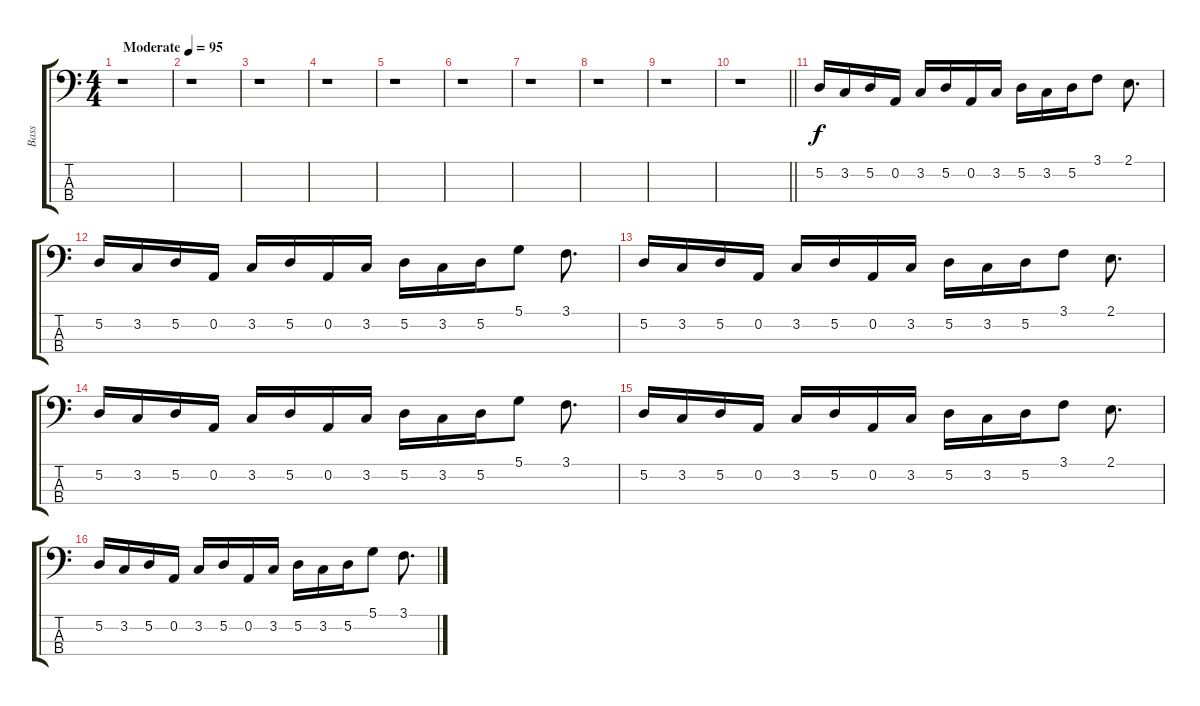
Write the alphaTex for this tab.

\track ("Bass" "Bass") {instrument electricbassfinger}
\staff {score tabs}
\tuning (D2 A1 E1 B0) {hide}
\ts (4 4)
\tempo (95 "Moderate")
\clef f4
\ks c
r.1{dy f instrument electricbassfinger} |
r.1 |
r.1 |
r.1 |
r.1 |
r.1 |
r.1 |
r.1 |
r.1 |
\barLineRight lightlight
r.1 |
5.2.16 3.2.16 5.2.16 0.2.16 3.2.16 5.2.16 0.2.16 3.2.16 5.2.16 3.2.16 5.2.16 3.1.8 2.1.8{d} |
5.2.16 3.2.16 5.2.16 0.2.16 3.2.16 5.2.16 0.2.16 3.2.16 5.2.16 3.2.16 5.2.16 5.1.8 3.1.8{d} |
5.2.16 3.2.16 5.2.16 0.2.16 3.2.16 5.2.16 0.2.16 3.2.16 5.2.16 3.2.16 5.2.16 3.1.8 2.1.8{d} |
5.2.16 3.2.16 5.2.16 0.2.16 3.2.16 5.2.16 0.2.16 3.2.16 5.2.16 3.2.16 5.2.16 5.1.8 3.1.8{d} |
5.2.16 3.2.16 5.2.16 0.2.16 3.2.16 5.2.16 0.2.16 3.2.16 5.2.16 3.2.16 5.2.16 3.1.8 2.1.8{d} |
5.2.16 3.2.16 5.2.16 0.2.16 3.2.16 5.2.16 0.2.16 3.2.16 5.2.16 3.2.16 5.2.16 5.1.8 3.1.8{d}
